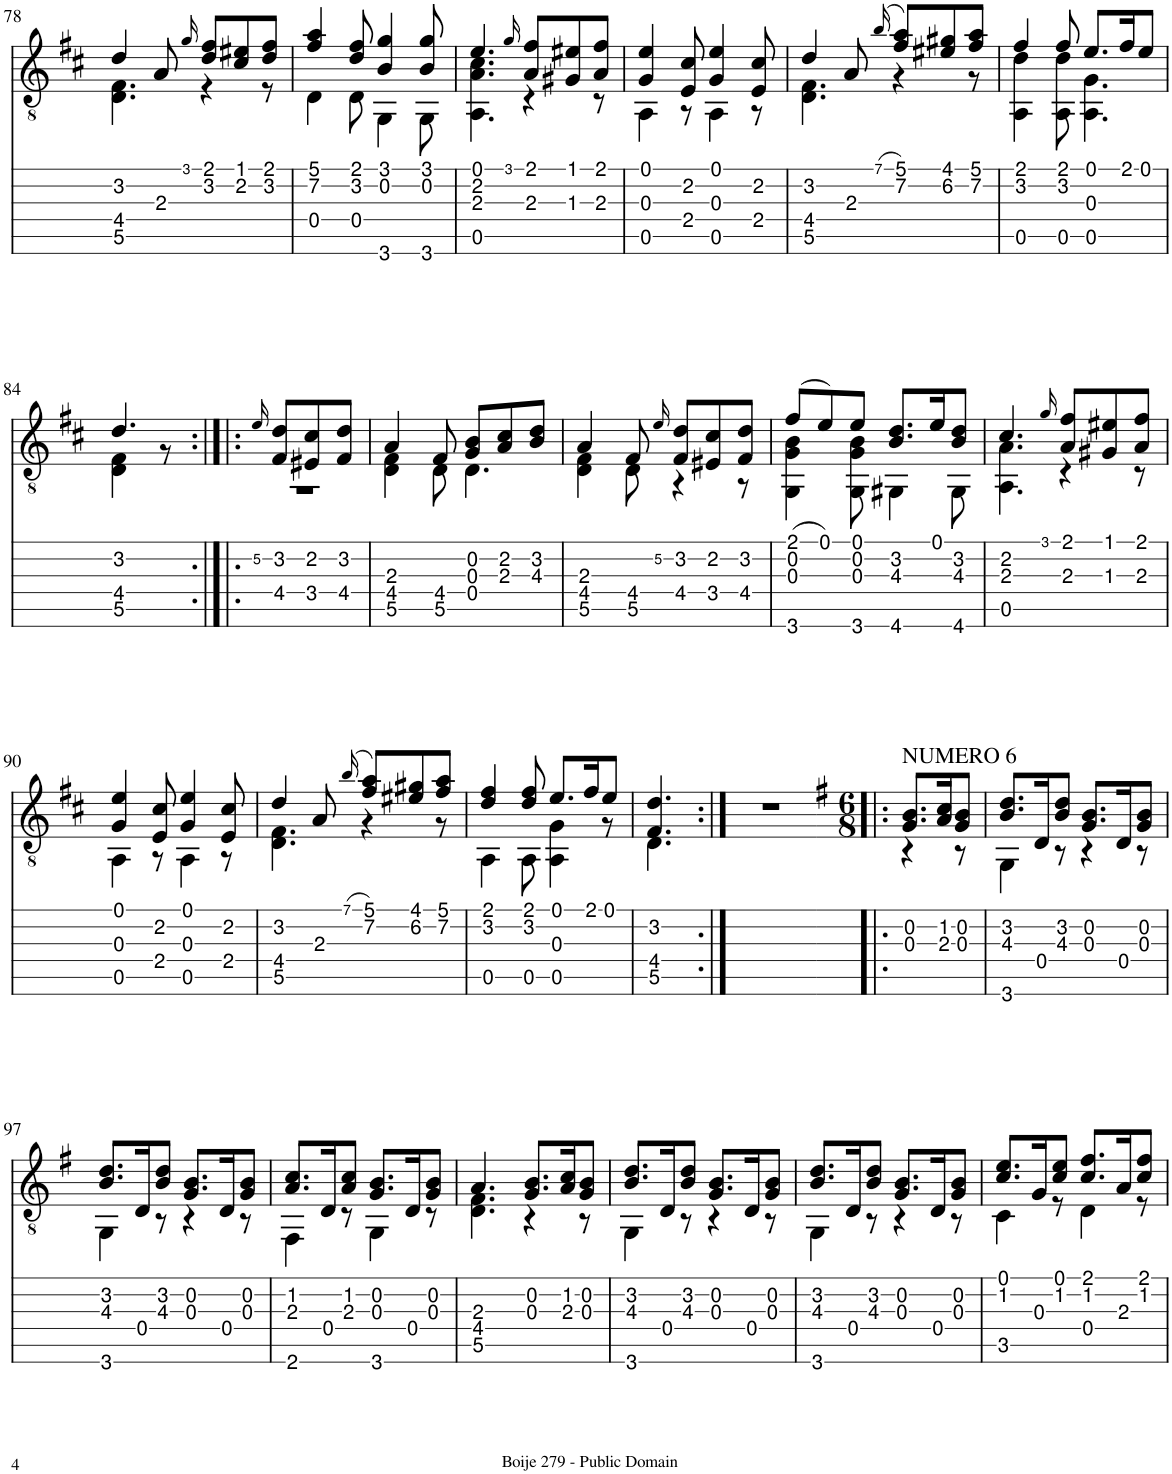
**kern	**kern
*part1	*part1
*staff2	*staff1
*I"Guitar	*
*I'Guit.	*
!!LO:PB:g=z
*	*clefGv2
*k[f#c#]	*k[f#c#]
*M6/8	*M6/8
=78	=78
*^	*^
4d	4.D 4.F#	4d/	4.D\ 4.F#\
8A	.	8A/	.
qg	.	16qg/	.
8d\ 8f#\L	4r	8d/ 8f#/L	4r
8c#\ 8e#\	.	8c#/ 8e#X/	.
8d\ 8f#\J	8r	8d/ 8f#/J	8r
=79	=79	=79	=79
4f# 4a	4D	4f#/ 4a/	4D\
8d 8f#	8D	8d/ 8f#/	8D\
4B 4g	4GG	4B/ 4g/	4GG\
8B 8g	8GG	8B/ 8g/	8GG\
=80	=80	=80	=80
4.e	4.AA 4.A 4.c#	4.e/	4.AA\ 4.A\ 4.c#\
qg	.	16qg/	.
8A\ 8f#\L	4r	8A/ 8f#/L	4r
8G#\ 8e#\	.	8G#X/ 8e#X/	.
8A\ 8f#\J	8r	8A/ 8f#/J	8r
=81	=81	=81	=81
4G 4e	4AA	4G/ 4e/	4AA\
8E 8c#	8r	8E/ 8c#/	8r
4G 4e	4AA	4G/ 4e/	4AA\
8E 8c#	8r	8E/ 8c#/	8r
=82	=82	=82	=82
4d	4.D 4.F#	4d/	4.D\ 4.F#\
8A	.	8A/	.
qb	.	(16qb/	.
8f#\ 8a\L	4r	8f#/ 8a/L)	4r
8e#\ 8g#\	.	8e#X/ 8g#X/	.
8f#\ 8a\J	8r	8f#/ 8a/J	8r
=83	=83	=83	=83
4f#	4AA 4d	4f#/	4AA\ 4d\
8f#	8AA 8d	8f#/	8AA\ 8d\
8.eL	4.AA 4.G	8.e/L	4.AA\ 4.G\
16f#K	.	16f#/K	.
8eJ	.	8e/J	.
!!LO:LB:g=z	!!
=84	=84	=84	=84
4.d	4D 4F#	4.d/	4D\ 4F#\
.	8r	.	8r
=85:|!|:	=85:|!|:	=85:|!|:	=85:|!|:
qe	.	16qe/	.
8F#\ 8d\L	4.r	8F#/ 8d/L	2.r
8E#\ 8c#\	.	8E#X/ 8c#/	.
8F#\ 8d\J	.	8F#/ 8d/J	.
4.ryy	4.ryy	4.ryy	.
=86	=86	=86	=86
4A	4D 4F#	4A/	4D\ 4F#\
8F#	8D	8F#/	8D\
8G\ 8B\L	4.D	8G/ 8B/L	4.D\
8A\ 8c#\	.	8A/ 8c#/	.
8B\ 8d\J	.	8B/ 8d/J	.
=87	=87	=87	=87
4A	4D 4F#	4A/	4D\ 4F#\
8F#	8D	8F#/	8D\
qe	.	16qe/	.
8F#\ 8d\L	4r	8F#/ 8d/L	4r
8E#\ 8c#\	.	8E#X/ 8c#/	.
8F#\ 8d\J	8r	8F#/ 8d/J	8r
=88	=88	=88	=88
8f#L	4GG 4G 4B	(8f#/L	4GG\ 4G\ 4B\
8e	.	8e/)	.
8eJ	8GG 8G 8B	8e/J	8GG\ 8G\ 8B\
8.B\ 8.d\L	4GG#	8.B/ 8.d/L	4GG#X\
16eK	.	16e/K	.
8B\ 8d\J	8GG#	8B/ 8d/J	8GG#\
=89	=89	=89	=89
4.c#	4.AA 4.A	4.c#/	4.AA\ 4.A\
qg	.	16qg/	.
8A\ 8f#\L	4r	8A/ 8f#/L	4r
8G#\ 8e#\	.	8G#X/ 8e#X/	.
8A\ 8f#\J	8r	8A/ 8f#/J	8r
!!LO:LB:g=z	!!
=90	=90	=90	=90
4G 4e	4AA	4G/ 4e/	4AA\
8E 8c#	8r	8E/ 8c#/	8r
4G 4e	4AA	4G/ 4e/	4AA\
8E 8c#	8r	8E/ 8c#/	8r
=91	=91	=91	=91
4d	4.D 4.F#	4d/	4.D\ 4.F#\
8A	.	8A/	.
qb	.	(16qb/	.
8f#\ 8a\L	4r	8f#/ 8a/L)	4r
8e#\ 8g#\	.	8e#X/ 8g#X/	.
8f#\ 8a\J	8r	8f#/ 8a/J	8r
=92	=92	=92	=92
4d 4f#	4AA	4d/ 4f#/	4AA\
8d 8f#	8AA	8d/ 8f#/	8AA\
8.eL	4AA 4G	8.e/L	4AA\ 4G\
16f#K	.	16f#/K	.
8eJ	8r	8e/J	8r
=93	=93	=93	=93
4.F# 4.d	4.D	4.F#/ 4.d/	4.D\
*v	*v	*	*
*	*v	*v
=94:|!	=94:|!
2.r	2.r
=95!|:	=95!|:
*k[f#]	*k[f#]
*M6/8	*M6/8
*^	*^
!	!	!LO:TX:a:t=NUMERO 6	!
8.G\ 8.B\L	4r	8.G/ 8.B/L	4r
16A\ 16c\K	.	16A/ 16c/K	.
8G\ 8B\J	8r	8G/ 8B/J	8r
=96	=96	=96	=96
8.B\ 8.d\L	4GG	8.B/ 8.d/L	4GG\
16DK	.	16D/K	.
8B\ 8d\J	8r	8B/ 8d/J	8r
8.G\ 8.B\L	4r	8.G/ 8.B/L	4r
16DK	.	16D/K	.
8G\ 8B\J	8r	8G/ 8B/J	8r
!!LO:LB:g=z	!!
=97	=97	=97	=97
8.B\ 8.d\L	4GG	8.B/ 8.d/L	4GG\
16DK	.	16D/K	.
8B\ 8d\J	8r	8B/ 8d/J	8r
8.G\ 8.B\L	4r	8.G/ 8.B/L	4r
16DK	.	16D/K	.
8G\ 8B\J	8r	8G/ 8B/J	8r
=98	=98	=98	=98
8.A\ 8.c\L	4FF#	8.A/ 8.c/L	4FF#\
16DK	.	16D/K	.
8A\ 8c\J	8r	8A/ 8c/J	8r
8.G\ 8.B\L	4GG	8.G/ 8.B/L	4GG\
16DK	.	16D/K	.
8G\ 8B\J	8r	8G/ 8B/J	8r
=99	=99	=99	=99
4.A	4.D 4.F#	4.A/	4.D\ 4.F#\
8.G\ 8.B\L	4r	8.G/ 8.B/L	4r
16A\ 16c\K	.	16A/ 16c/K	.
8G\ 8B\J	8r	8G/ 8B/J	8r
=100	=100	=100	=100
8.B\ 8.d\L	4GG	8.B/ 8.d/L	4GG\
16DK	.	16D/K	.
8B\ 8d\J	8r	8B/ 8d/J	8r
8.G\ 8.B\L	4r	8.G/ 8.B/L	4r
16DK	.	16D/K	.
8G\ 8B\J	8r	8G/ 8B/J	8r
=101	=101	=101	=101
8.B\ 8.d\L	4GG	8.B/ 8.d/L	4GG\
16DK	.	16D/K	.
8B\ 8d\J	8r	8B/ 8d/J	8r
8.G\ 8.B\L	4r	8.G/ 8.B/L	4r
16DK	.	16D/K	.
8G\ 8B\J	8r	8G/ 8B/J	8r
=102	=102	=102	=102
8.c\ 8.e\L	4C	8.c/ 8.e/L	4C\
16GK	.	16G/K	.
8c\ 8e\J	8r	8c/ 8e/J	8r
8.c\ 8.f#\L	4D	8.c/ 8.f#/L	4D\
16AK	.	16A/K	.
8c\ 8f#\J	8r	8c/ 8f#/J	8r
*v	*v	*	*
*	*v	*v
=	=
*-	*-
